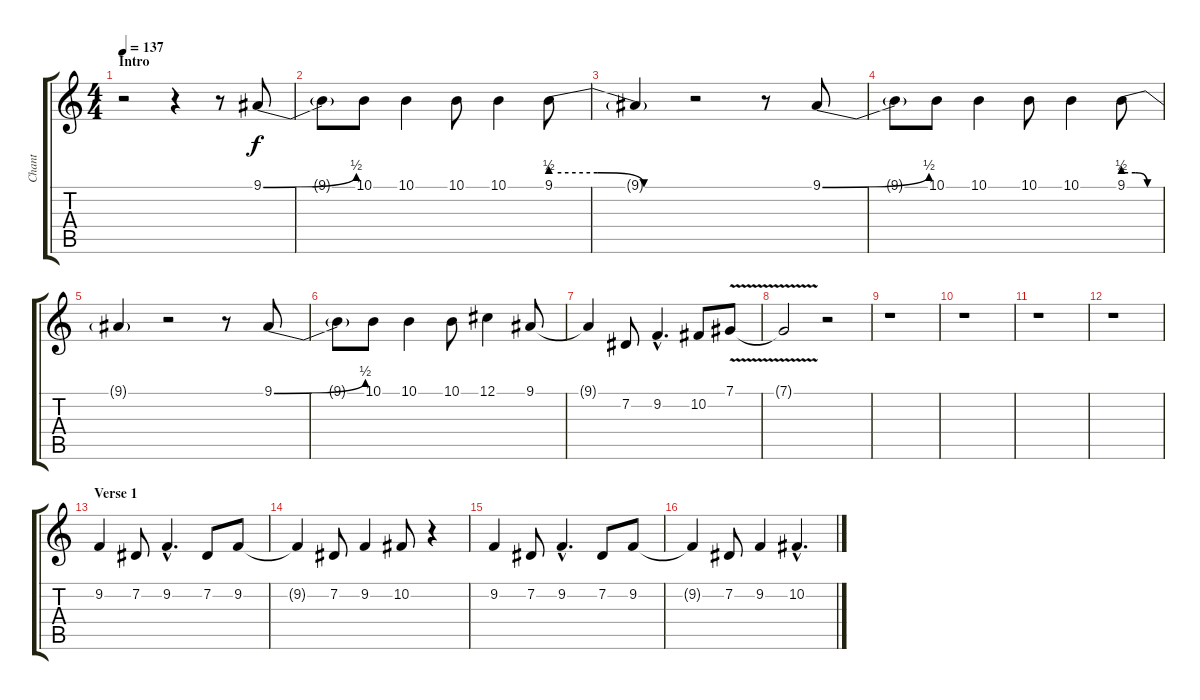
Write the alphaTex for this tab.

\track ("Chant" "Chant") {instrument cello}
\staff {score tabs}
\tuning (Db4 Ab3 E3 B2 Gb2 B1) {hide}
\ts (4 4)
\section ("" "Intro")
\tempo 137
\clef g2
\ks c
r.2{dy f instrument cello} r.4 r.8 9.1{be (bend 0 0 60 2)}.8 |
9.1{t}.8 10.1.8 10.1.4 10.1.8 10.1.4 9.1{be (custom 0 2 20 2 40 0 60 0)}.8 |
9.1{t}.4 r.2 r.8 9.1{be (bend 0 0 60 2)}.8 |
9.1{t}.8 10.1.8 10.1.4 10.1.8 10.1.4 9.1{be (custom 0 2 20 2 40 0 60 0)}.8 |
9.1{t}.4 r.2 r.8 9.1{be (bend 0 0 60 2)}.8 |
9.1{t}.8 10.1.8 10.1.4 10.1.8 12.1.4 9.1.8 |
9.1{t}.4 7.2.8 9.2{hac}.4{d} 10.2.8 7.1{v}.8 |
7.1{t}.2 r.2 |
r.1 |
r.1 |
r.1 |
r.1 |
\section ("" "Verse 1")
9.2.4 7.2.8 9.2{hac}.4{d} 7.2.8 9.2.8 |
9.2{t}.4 7.2.8 9.2.4 10.2.8 r.4 |
9.2.4 7.2.8 9.2{hac}.4{d} 7.2.8 9.2.8 |
9.2{t}.4 7.2.8 9.2.4 10.2{hac}.4{d}
